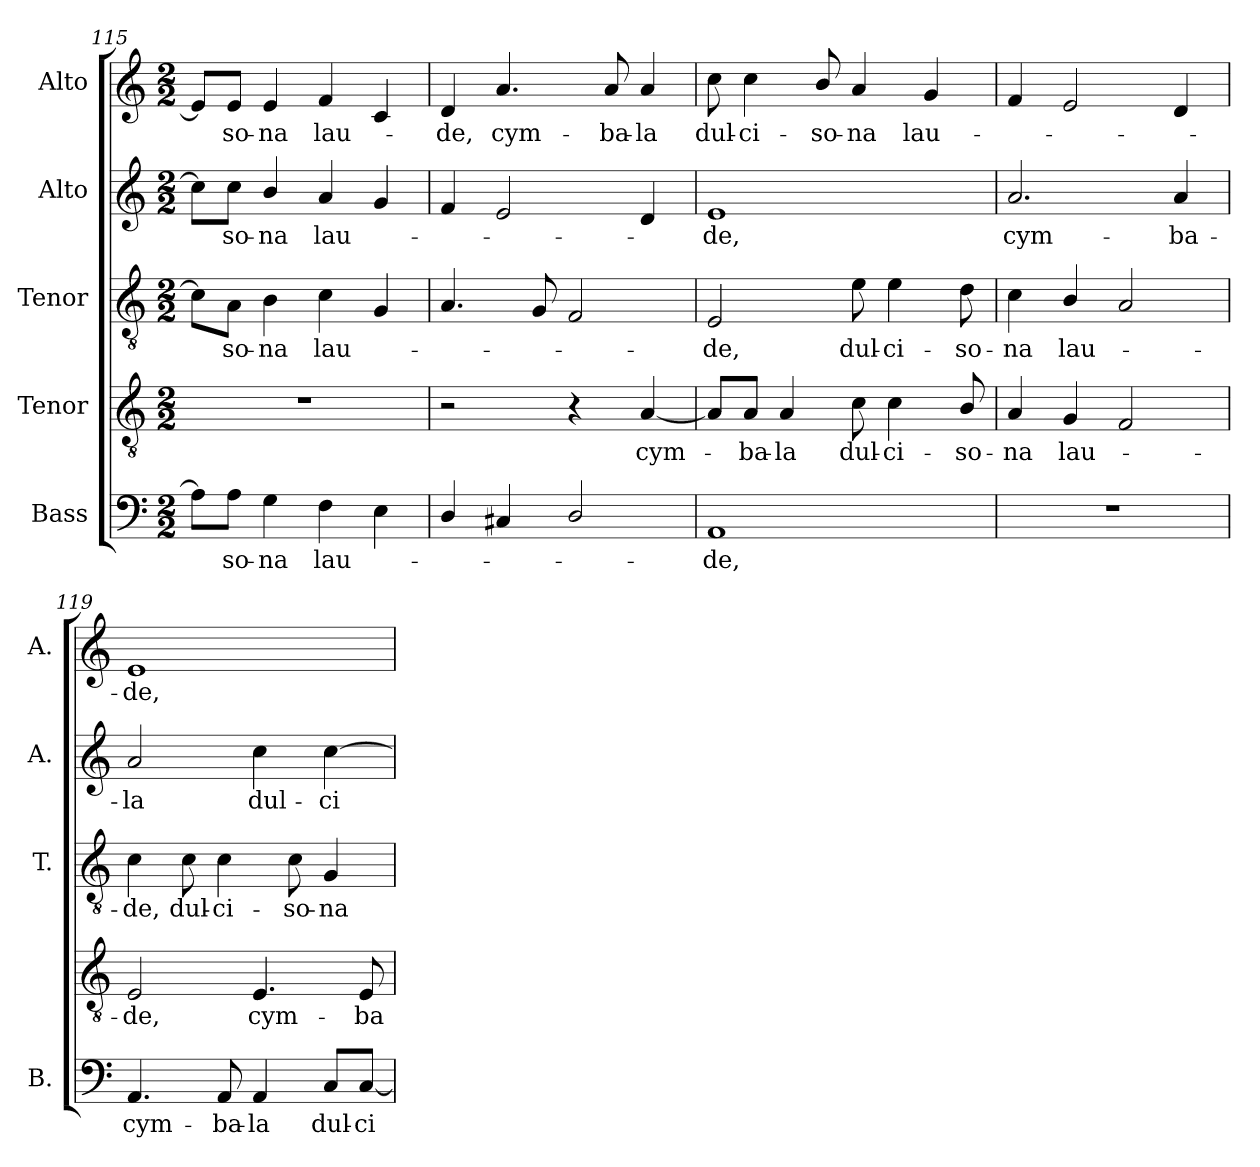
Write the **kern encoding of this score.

**kern	**text	**kern	**text	**kern	**text	**kern	**text	**kern	**text
*part5	*part5	*part4	*part4	*part3	*part3	*part2	*part2	*part1	*part1
*staff5	*staff5	*staff4	*staff4	*staff3	*staff3	*staff2	*staff2	*staff1	*staff1
*I"Bass	*	*I"Tenor	*	*I"Tenor	*	*I"Alto	*	*I"Alto	*
*I'B.	*	*	*	*I'T.	*	*I'A.	*	*I'A.	*
*clefF4	*	*clefGv2	*	*clefGv2	*	*clefG2	*	*clefG2	*
*	*	*ITrd7c12	*	*ITrd7c12	*	*	*	*	*
*k[]	*	*k[]	*	*k[]	*	*k[]	*	*k[]	*
*C:	*	*C:	*	*C:	*	*C:	*	*C:	*
*M2/2	*	*M2/2	*	*M2/2	*	*M2/2	*	*M2/2	*
=115	=115	=115	=115	=115	=115	=115	=115	=115	=115
8Ai\L]	.	1r	.	8Ci\L]	.	8cci\L]	.	8ei/L]	.
!	!LO:LY:b:color=#000000	!	!	!	!	!	!	!	!
!	!	!	!	!	!LO:LY:b:color=#000000	!	!	!	!
!	!	!	!	!	!	!	!LO:LY:b:color=#000000	!	!
!	!	!	!	!	!	!	!	!	!LO:LY:b:color=#000000
8Ai\J	-so-	.	.	8AAi\J	-so-	8cci\J	-so-	8ei/J	-so-
!	!LO:LY:b:color=#000000	!	!	!	!	!	!	!	!
!	!	!	!	!	!LO:LY:b:color=#000000	!	!	!	!
!	!	!	!	!	!	!	!LO:LY:b:color=#000000	!	!
!	!	!	!	!	!	!	!	!	!LO:LY:b:color=#000000
4Gi\	-na	.	.	4BBi\	-na	4bi/	-na	4ei/	-na
!	!LO:LY:b:color=#000000	!	!	!	!	!	!	!	!
!	!	!	!	!	!LO:LY:b:color=#000000	!	!	!	!
!	!	!	!	!	!	!	!LO:LY:b:color=#000000	!	!
!	!	!	!	!	!	!	!	!	!LO:LY:b:color=#000000
4Fi\	lau-	.	.	4Ci\	lau-	4ai/	lau-	4fi/	lau-
4Ei\	.	.	.	4GGi/	.	4gi/	.	4ci/	.
=116	=116	=116	=116	=116	=116	=116	=116	=116	=116
!	!	!	!	!	!	!	!	!	!LO:LY:b:color=#000000
4Di/	.	2r	.	4.AAi/	.	4fi/	.	4di/	-de,
!	!	!	!	!	!	!	!	!	!LO:LY:b:color=#000000
4C#Xi/	.	.	.	.	.	2ei/	.	4.ai/	cym-
.	.	.	.	8GGi/	.	.	.	.	.
2Di/	.	4r	.	2FFi/	.	.	.	.	.
!	!	!	!	!	!	!	!	!	!LO:LY:b:color=#000000
.	.	.	.	.	.	.	.	8ai/	-ba-
!	!	!	!LO:LY:b:color=#000000	!	!	!	!	!	!
!	!	!	!	!	!	!	!	!	!LO:LY:b:color=#000000
.	.	[4AAi/	cym-	.	.	4di/	.	4ai/	-la
=117	=117	=117	=117	=117	=117	=117	=117	=117	=117
!	!LO:LY:b:color=#000000	!	!	!	!	!	!	!	!
!	!	!	!	!	!LO:LY:b:color=#000000	!	!	!	!
!	!	!	!	!	!	!	!LO:LY:b:color=#000000	!	!
!	!	!	!	!	!	!	!	!	!LO:LY:b:color=#000000
1AAi	-de,	8AAi/L]	.	2EEi/	-de,	1ei	-de,	8cci\	dul-
!	!	!	!LO:LY:b:color=#000000	!	!	!	!	!	!
!	!	!	!	!	!	!	!	!	!LO:LY:b:color=#000000
.	.	8AAi/J	-ba-	.	.	.	.	4cci\	-ci-
!	!	!	!LO:LY:b:color=#000000	!	!	!	!	!	!
.	.	4AAi/	-la	.	.	.	.	.	.
!	!	!	!	!	!	!	!	!	!LO:LY:b:color=#000000
.	.	.	.	.	.	.	.	8bi/	-so-
!	!	!	!LO:LY:b:color=#000000	!	!	!	!	!	!
!	!	!	!	!	!LO:LY:b:color=#000000	!	!	!	!
!	!	!	!	!	!	!	!	!	!LO:LY:b:color=#000000
.	.	8Ci\	dul-	8Ei\	dul-	.	.	4ai/	-na
!	!	!	!LO:LY:b:color=#000000	!	!	!	!	!	!
!	!	!	!	!	!LO:LY:b:color=#000000	!	!	!	!
.	.	4Ci\	-ci-	4Ei\	-ci-	.	.	.	.
!	!	!	!	!	!	!	!	!	!LO:LY:b:color=#000000
.	.	.	.	.	.	.	.	4gi/	lau-
!	!	!	!LO:LY:b:color=#000000	!	!	!	!	!	!
!	!	!	!	!	!LO:LY:b:color=#000000	!	!	!	!
.	.	8BBi/	-so-	8Di\	-so-	.	.	.	.
=118	=118	=118	=118	=118	=118	=118	=118	=118	=118
!	!	!	!LO:LY:b:color=#000000	!	!	!	!	!	!
!	!	!	!	!	!LO:LY:b:color=#000000	!	!	!	!
!	!	!	!	!	!	!	!LO:LY:b:color=#000000	!	!
1r	.	4AAi/	-na	4Ci\	-na	2.ai/	cym-	4fi/	.
!	!	!	!LO:LY:b:color=#000000	!	!	!	!	!	!
!	!	!	!	!	!LO:LY:b:color=#000000	!	!	!	!
.	.	4GGi/	lau-	4BBi/	lau-	.	.	2ei/	.
.	.	2FFi/	.	2AAi/	.	.	.	.	.
!	!	!	!	!	!	!	!LO:LY:b:color=#000000	!	!
.	.	.	.	.	.	4ai/	-ba-	4di/	.
!!LO:LB:g=z
=119	=119	=119	=119	=119	=119	=119	=119	=119	=119
!	!LO:LY:b:color=#000000	!	!	!	!	!	!	!	!
!	!	!	!LO:LY:b:color=#000000	!	!	!	!	!	!
!	!	!	!	!	!LO:LY:b:color=#000000	!	!	!	!
!	!	!	!	!	!	!	!LO:LY:b:color=#000000	!	!
!	!	!	!	!	!	!	!	!	!LO:LY:b:color=#000000
4.AAi/	cym-	2EEi/	-de,	4Ci\	-de,	2ai/	-la	1ei	-de,
!	!	!	!	!	!LO:LY:b:color=#000000	!	!	!	!
.	.	.	.	8Ci\	dul-	.	.	.	.
!	!LO:LY:b:color=#000000	!	!	!	!	!	!	!	!
!	!	!	!	!	!LO:LY:b:color=#000000	!	!	!	!
8AAi/	-ba-	.	.	4Ci\	-ci-	.	.	.	.
!	!LO:LY:b:color=#000000	!	!	!	!	!	!	!	!
!	!	!	!LO:LY:b:color=#000000	!	!	!	!	!	!
!	!	!	!	!	!	!	!LO:LY:b:color=#000000	!	!
4AAi/	-la	4.EEi/	cym-	.	.	4cci\	dul-	.	.
!	!	!	!	!	!LO:LY:b:color=#000000	!	!	!	!
.	.	.	.	8Ci\	-so-	.	.	.	.
!	!LO:LY:b:color=#000000	!	!	!	!	!	!	!	!
!	!	!	!	!	!LO:LY:b:color=#000000	!	!	!	!
!	!	!	!	!	!	!	!LO:LY:b:color=#000000	!	!
8Ci/L	dul-	.	.	4GGi/	-na	[4cci\	-ci-	.	.
!	!LO:LY:b:color=#000000	!	!	!	!	!	!	!	!
!	!	!	!LO:LY:b:color=#000000	!	!	!	!	!	!
[8Ci/J	-ci-	8EEi/	-ba-	.	.	.	.	.	.
=	=	=	=	=	=	=	=	=	=
*-	*-	*-	*-	*-	*-	*-	*-	*-	*-
